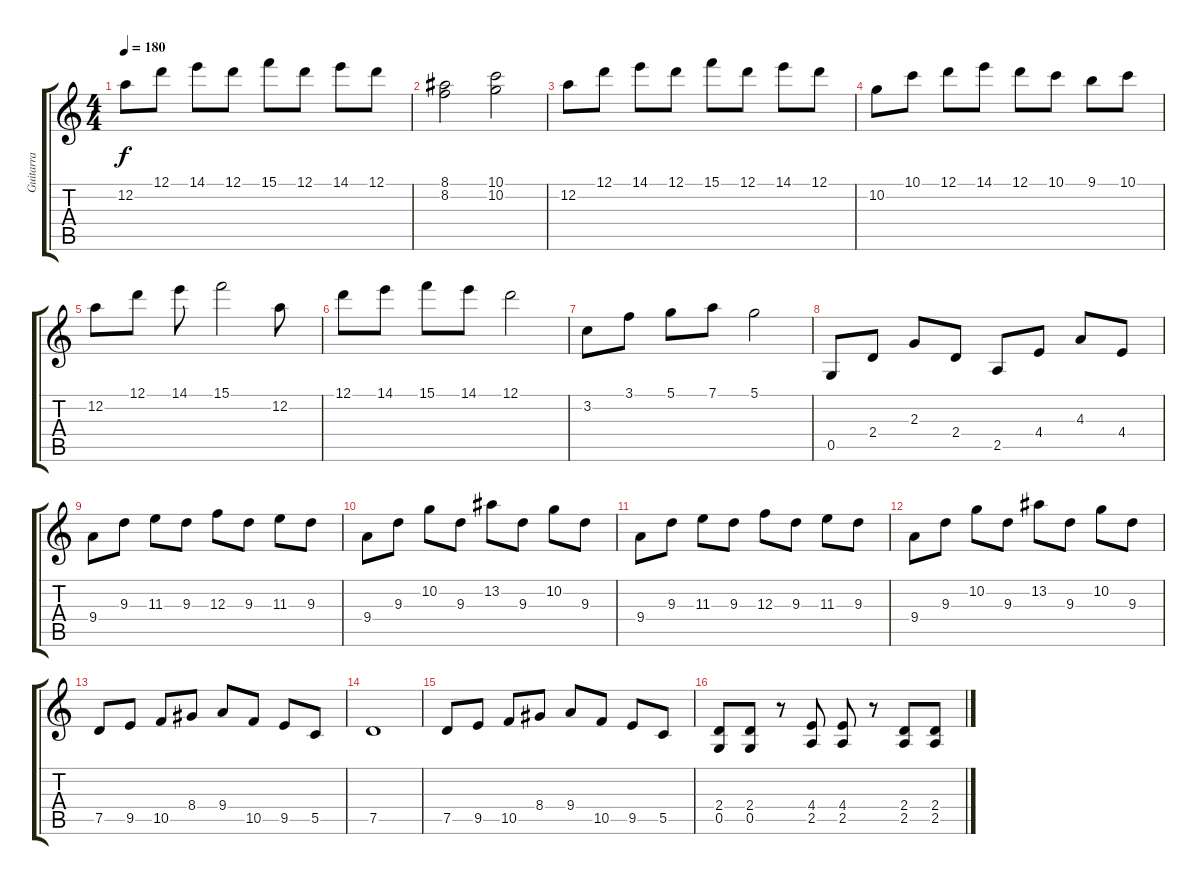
\track ("Guitarra" "Guitarra") {instrument distortionguitar}
\staff {score tabs}
\tuning (D4 A3 F3 C3 G2 D2) {hide}
\ts (4 4)
\tempo 180
\clef g2
\ks c
12.2.8{dy f instrument electricguitarjazz} 12.1.8 14.1.8 12.1.8 15.1.8 12.1.8 14.1.8 12.1.8 |
(8.1 8.2).2 (10.1 10.2).2 |
12.2.8 12.1.8 14.1.8 12.1.8 15.1.8 12.1.8 14.1.8 12.1.8 |
10.2.8 10.1.8 12.1.8 14.1.8 12.1.8 10.1.8 9.1.8 10.1.8 |
12.2.8 12.1.8 14.1.8 15.1.2 12.2.8 |
12.1.8 14.1.8 15.1.8 14.1.8 12.1.2 |
3.2.8 3.1.8 5.1.8 7.1.8 5.1.2 |
0.5.8 2.4.8 2.3.8 2.4.8 2.5.8 4.4.8 4.3.8 4.4.8 |
9.4.8{instrument distortionguitar} 9.3.8 11.3.8 9.3.8 12.3.8 9.3.8 11.3.8 9.3.8 |
9.4.8 9.3.8 10.2.8 9.3.8 13.2.8 9.3.8 10.2.8 9.3.8 |
9.4.8 9.3.8 11.3.8 9.3.8 12.3.8 9.3.8 11.3.8 9.3.8 |
9.4.8 9.3.8 10.2.8 9.3.8 13.2.8 9.3.8 10.2.8 9.3.8 |
7.5.8 9.5.8 10.5.8 8.4.8 9.4.8 10.5.8 9.5.8 5.5.8 |
7.5.1 |
7.5.8 9.5.8 10.5.8 8.4.8 9.4.8 10.5.8 9.5.8 5.5.8 |
(2.4 0.5).8 (2.4 0.5).8 r.8 (4.4 2.5).8 (4.4 2.5).8 r.8 (2.4 2.5).8 (2.4 2.5).8
